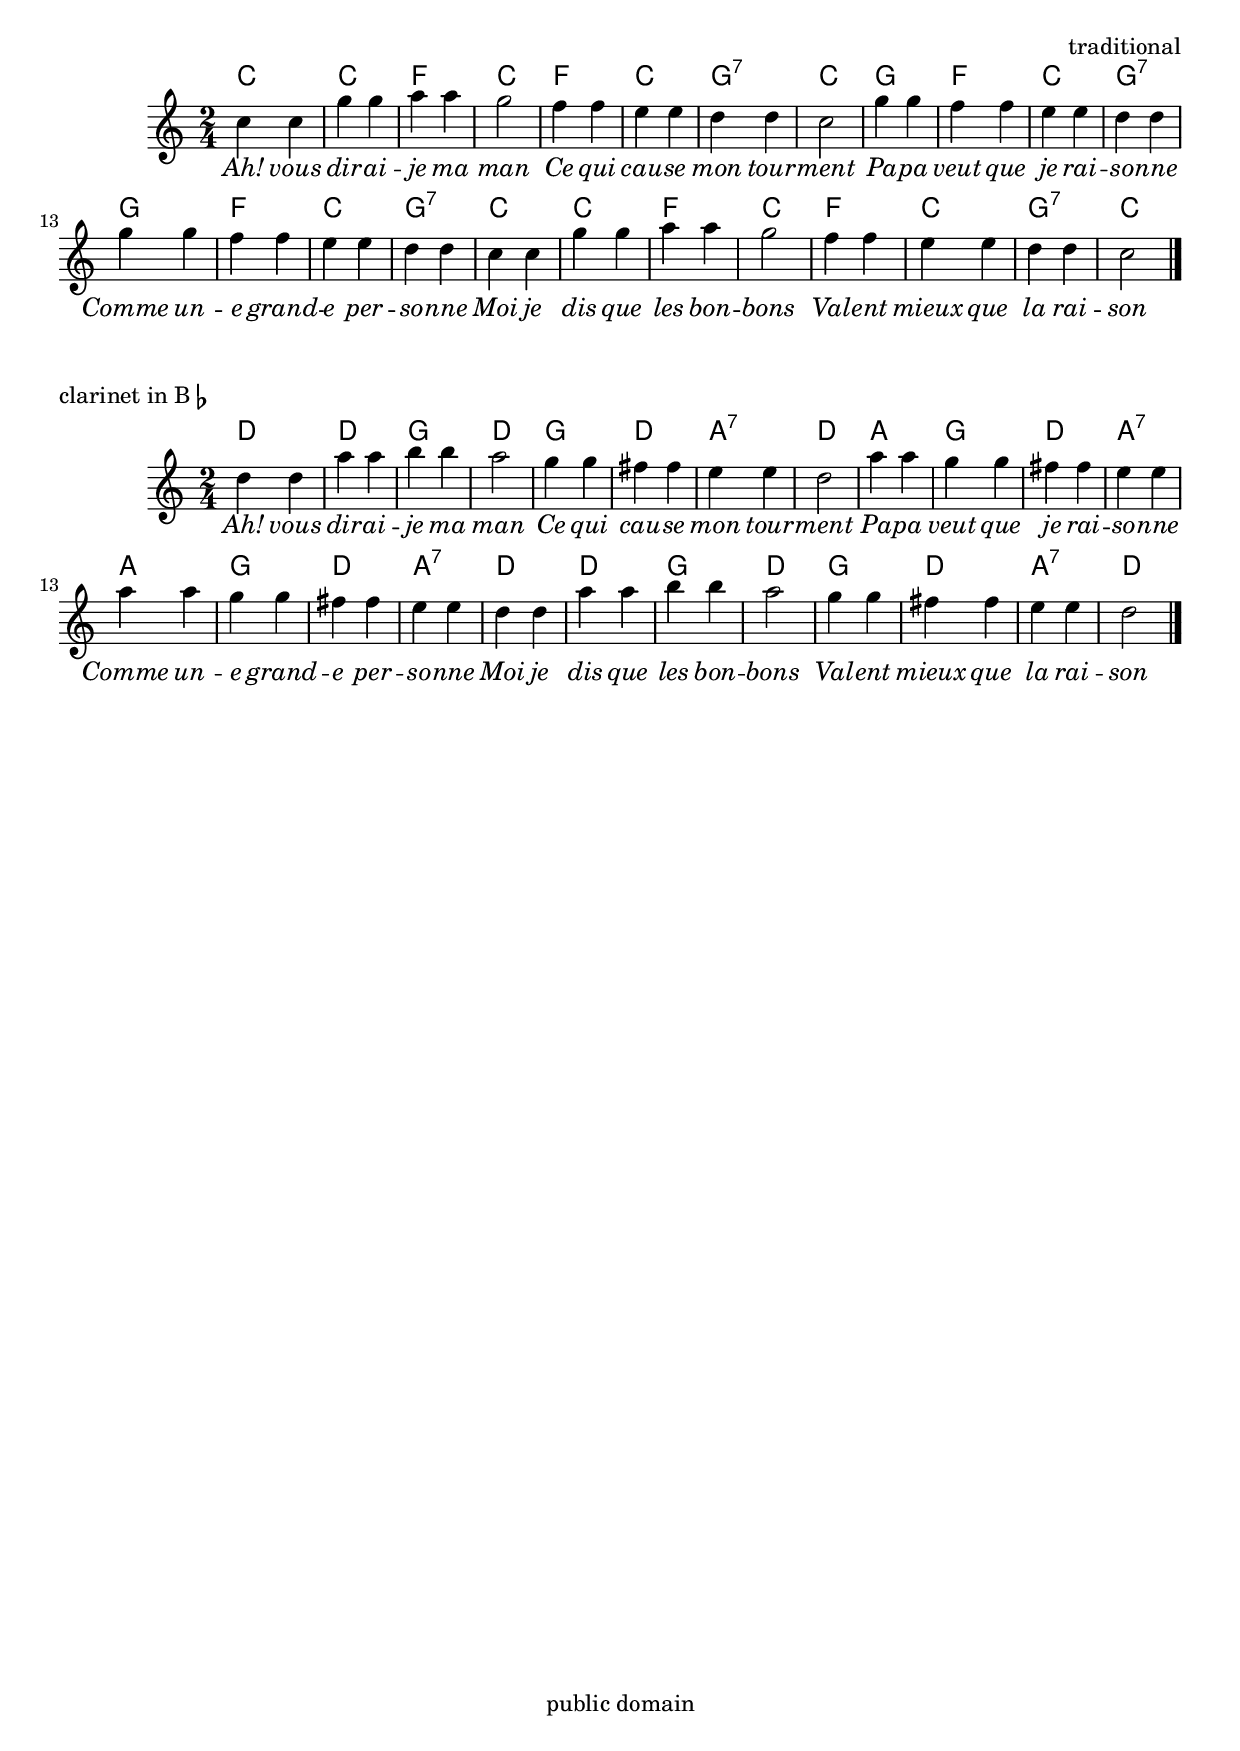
\version "2.7.32"
\header{
  filename = "twinkle-pop.ly"
  composer = "traditional"
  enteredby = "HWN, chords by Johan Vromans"
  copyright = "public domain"
}


melodie = \relative c'' {
  \clef "violin"
  \time 2/4 

  | c4 c  | g' g | a a | g2
  | f4 f  | e e  | d d | c2
  | g'4 g | f f  | e e | d d
  | g  g  | f f  | e e | d d
  %% copy 1-8
  | c4 c  | g' g | a a | g2
  | f4 f  | e e  | d d | c2 \bar "|."
}

acc = \chords {
  c2 c f c
  f c g:7 c
  g f c  g:7
  g f c  g:7
  %% copy 1-8
  c2 c f c
  f c g:7 c
}

text = \lyrics { 
  \override LyricText  #'font-shape = #'italic

  Ah!4 vous dir -- ai -- je ma man2
  Ce4 qui cau -- se mon tour -- ment2
  Pa4 --  pa veut que je rai -- so -- nne
  Comme4 un -- e grand -- e per -- so -- nne
  Moi4 je dis que les bon -- bons2
  Val4 -- ent mieux que la rai -- son2
  
}

\score {
  <<  
    \acc
    \new Staff = "melody" \melodie
    \text
  >>
  \header{
    title = "Ah, vous dirais-je, maman "
  }
  \layout {  }
}

\score {
  <<  
    \context ChordNames \transpose c d\acc
    \context Staff = "melody" \transpose c d\melodie
    \context Lyrics \text
  >>
  \header{
    piece = \markup  { "clarinet in B" \flat }
  }
  \layout {  }
}
